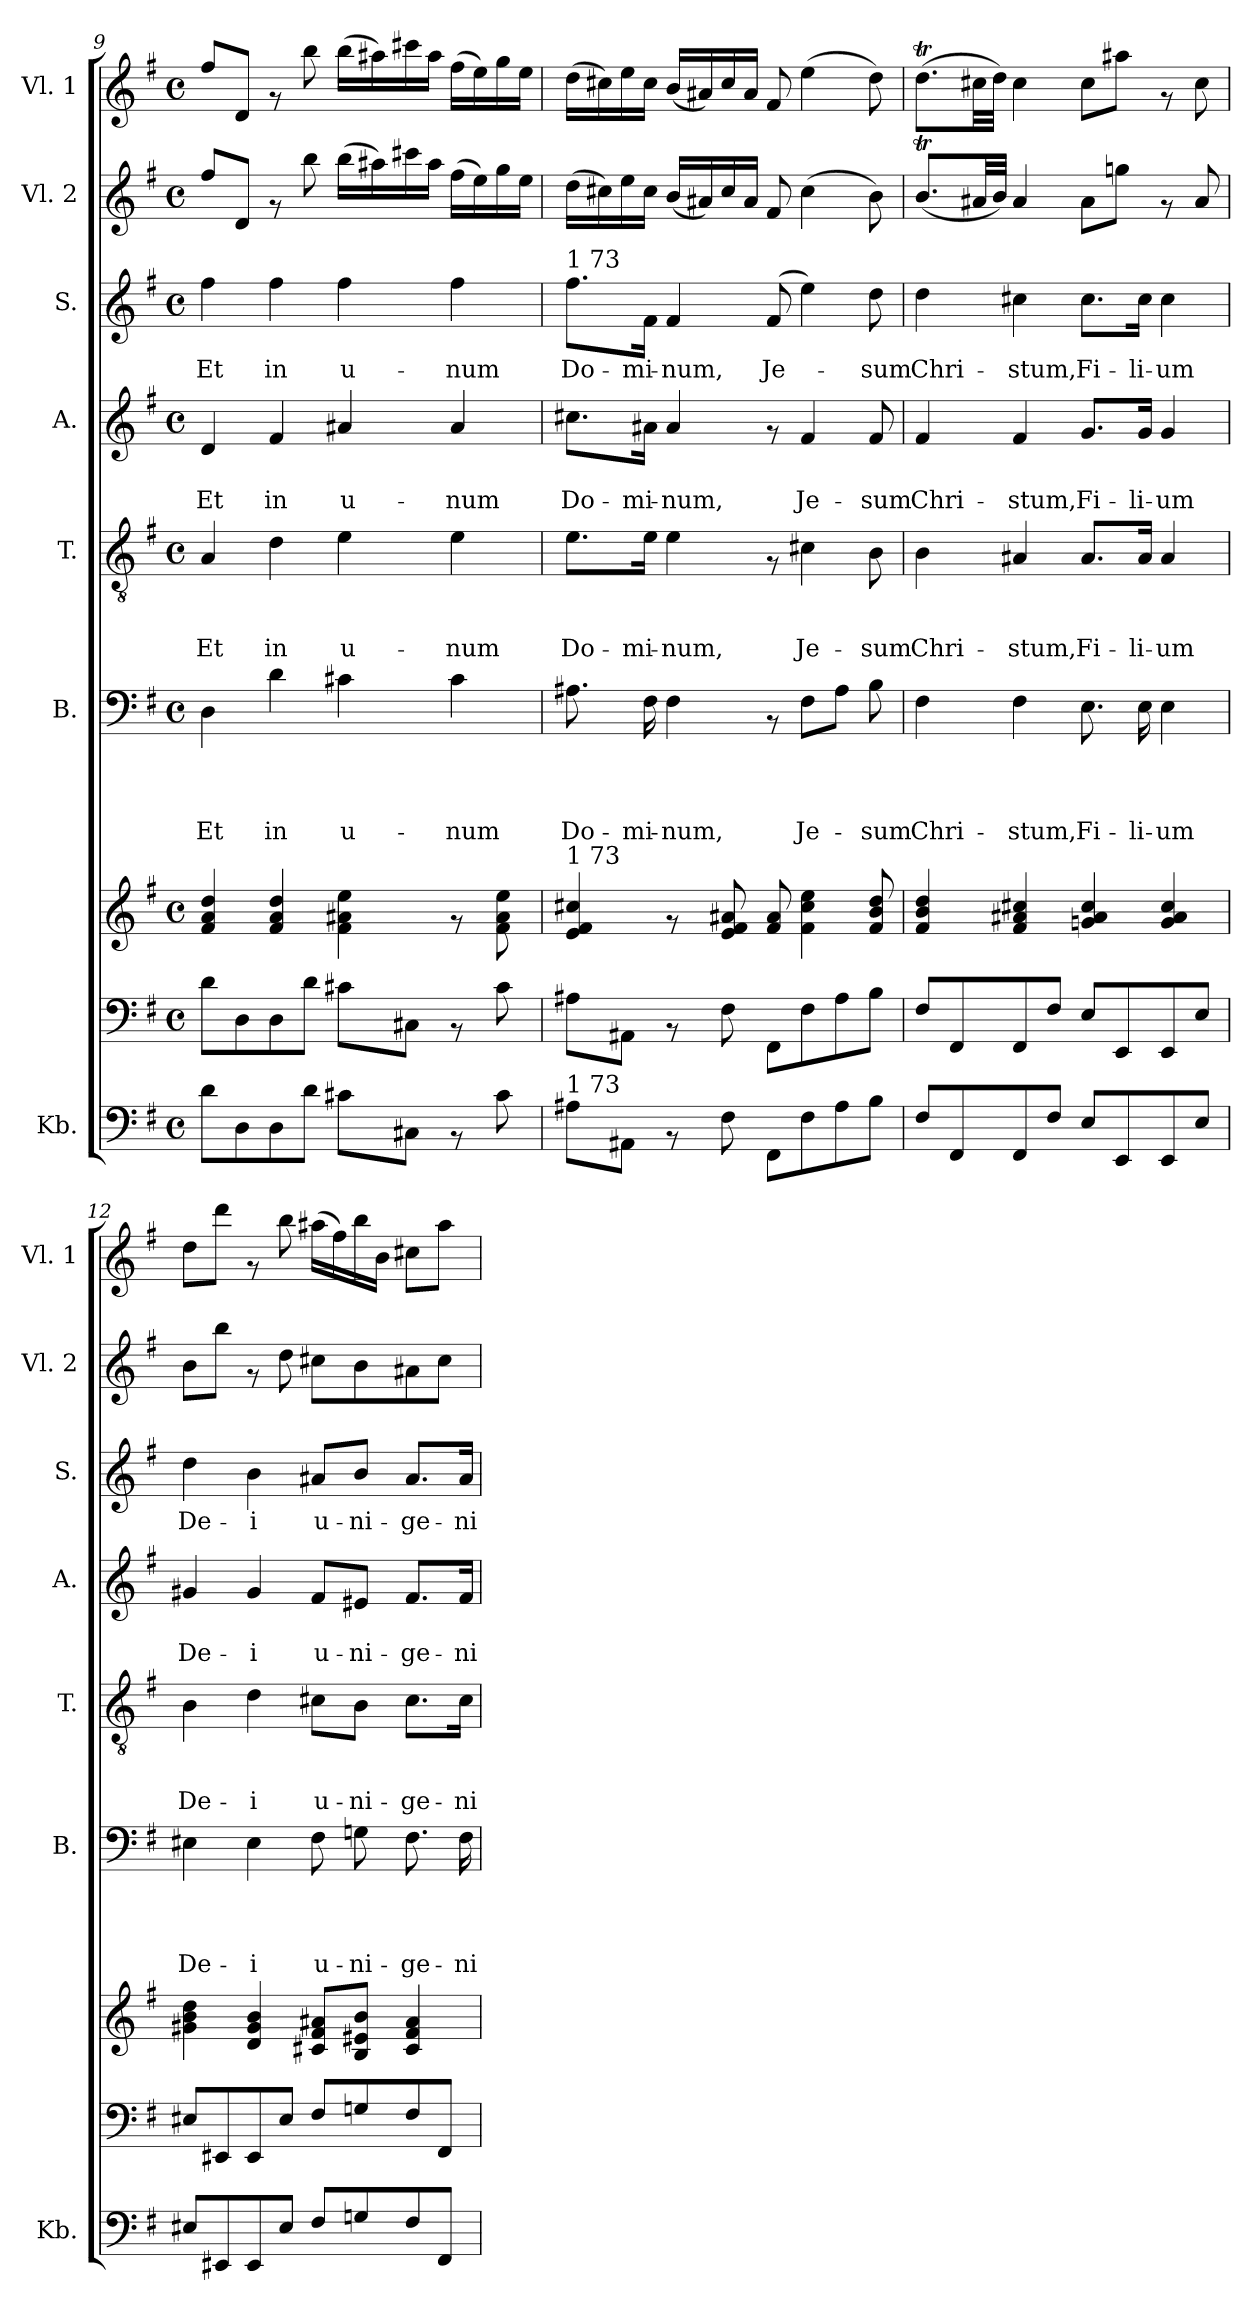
**kern	**kern	**kern	**kern	**text	**text	**text	**text	**kern	**text	**text	**text	**kern	**text	**text	**kern	**text	**kern	**kern
*part9	*part8	*part7	*part6	*part6	*part6	*part6	*part6	*part5	*part5	*part5	*part5	*part4	*part4	*part4	*part3	*part3	*part2	*part1
*staff9	*staff8	*staff7	*staff6	*staff6	*staff6	*staff6	*staff6	*staff5	*staff5	*staff5	*staff5	*staff4	*staff4	*staff4	*staff3	*staff3	*staff2	*staff1
*I"Kb.	*	*	*I"B.	*	*	*	*	*I"T.	*	*	*	*I"A.	*	*	*I"S.	*	*I"Vl. 2	*I"Vl. 1
*I'Kb.	*	*	*I'B.	*	*	*	*	*I'T.	*	*	*	*I'A.	*	*	*I'S.	*	*I'Vl. 2	*I'Vl. 1
*clefF4	*clefF4	*clefG2	*clefF4	*	*	*	*	*clefGv2	*	*	*	*clefG2	*	*	*clefG2	*	*clefG2	*clefG2
*k[f#]	*k[f#]	*k[f#]	*k[f#]	*	*	*	*	*k[f#]	*	*	*	*k[f#]	*	*	*k[f#]	*	*k[f#]	*k[f#]
*G:	*G:	*G:	*G:	*	*	*	*	*G:	*	*	*	*G:	*	*	*G:	*	*G:	*G:
*M4/4	*M4/4	*M4/4	*M4/4	*	*	*	*	*M4/4	*	*	*	*M4/4	*	*	*M4/4	*	*M4/4	*M4/4
*met(c)	*met(c)	*met(c)	*met(c)	*	*	*	*	*met(c)	*	*	*	*met(c)	*	*	*met(c)	*	*met(c)	*met(c)
=9	=9	=9	=9	=9	=9	=9	=9	=9	=9	=9	=9	=9	=9	=9	=9	=9	=9	=9
!	!	!	!	!	!	!	!LO:LY:b	!	!	!	!LO:LY:b	!	!	!LO:LY:b	!	!LO:LY:b	!	!
8d\L	8d\L	4f#/ 4a/ 4dd/	4D\	.	.	.	Et	4A/	.	.	Et	4d/	.	Et	4ff#\	Et	8ff#/L	8ff#/L
8D\	8D\	.	.	.	.	.	.	.	.	.	.	.	.	.	.	.	8d/J	8d/J
!	!	!	!	!	!	!	!LO:LY:b	!	!	!	!LO:LY:b	!	!	!LO:LY:b	!	!LO:LY:b	!	!
8D\	8D\	4f#/ 4a/ 4dd/	4d\	.	.	.	in	4d\	.	.	in	4f#/	.	in	4ff#\	in	8rf	8rf
8d\J	8d\J	.	.	.	.	.	.	.	.	.	.	.	.	.	.	.	8bb\	8bb\
!	!	!	!	!	!	!	!LO:LY:b	!	!	!	!LO:LY:b	!	!	!LO:LY:b	!	!LO:LY:b	!	!
8c#X\L	8c#X\L	4f#\ 4a#X\ 4ee\	4c#X\	.	.	.	u-	4e\	.	.	u-	4a#X/	.	u-	4ff#\	u-	(>16bb\LL	(>16bb\LL
.	.	.	.	.	.	.	.	.	.	.	.	.	.	.	.	.	16aa#X\)	16aa#X\)
8C#X\J	8C#X\J	.	.	.	.	.	.	.	.	.	.	.	.	.	.	.	16ccc#X\	16ccc#X\
.	.	.	.	.	.	.	.	.	.	.	.	.	.	.	.	.	16aa#\JJ	16aa#\JJ
!	!	!	!	!	!	!	!LO:LY:b	!	!	!	!LO:LY:b	!	!	!LO:LY:b	!	!LO:LY:b	!	!
8rAA	8rAA	8rf	4c#\	.	.	.	-num	4e\	.	.	-num	4a#/	.	-num	4ff#\	-num	(>16ff#\LL	(>16ff#\LL
.	.	.	.	.	.	.	.	.	.	.	.	.	.	.	.	.	16ee\)	16ee\)
8c#\	8c#\	8f#\ 8a#\ 8ee\	.	.	.	.	.	.	.	.	.	.	.	.	.	.	16gg\	16gg\
.	.	.	.	.	.	.	.	.	.	.	.	.	.	.	.	.	16ee\JJ	16ee\JJ
!!LO:PB:g=z
=10	=10	=10	=10	=10	=10	=10	=10	=10	=10	=10	=10	=10	=10	=10	=10	=10	=10	=10
!	!	!	!	!	!	!	!	!	!	!	!	!	!	!	!LO:TX:a:t=1 73	!	!	!
!	!	!LO:TX:a:t=1 73	!	!	!	!	!	!	!	!	!	!	!	!	!	!	!	!
!LO:TX:a:t=1 73	!	!	!	!	!	!	!	!	!	!	!	!	!	!	!	!	!	!
!	!	!	!	!	!	!	!LO:LY:b	!	!	!	!LO:LY:b	!	!	!LO:LY:b	!	!LO:LY:b	!	!
8A#X\L	8A#X\L	4e/ 4f#/ 4cc#X/	8.A#X\	.	.	.	Do-	8.e\L	.	.	Do-	8.cc#X\L	.	Do-	8.ff#\L	Do-	(>16dd\LL	(>16dd\LL
.	.	.	.	.	.	.	.	.	.	.	.	.	.	.	.	.	16cc#X\)	16cc#X\)
8AA#X\J	8AA#X\J	.	.	.	.	.	.	.	.	.	.	.	.	.	.	.	16ee\	16ee\
!	!	!	!	!	!	!	!LO:LY:b	!	!	!	!LO:LY:b	!	!	!LO:LY:b	!	!LO:LY:b	!	!
.	.	.	16F#\	.	.	.	-mi-	16e\Jk	.	.	-mi-	16a#X\Jk	.	-mi-	16f#\Jk	-mi-	16cc#\JJ	16cc#\JJ
!	!	!	!	!	!	!	!LO:LY:b	!	!	!	!LO:LY:b	!	!	!LO:LY:b	!	!LO:LY:b	!	!
8rAA	8rAA	8rf	4F#\	.	.	.	-num,	4e\	.	.	-num,	4a#/	.	-num,	4f#/	-num,	(<16b/LL	(<16b/LL
.	.	.	.	.	.	.	.	.	.	.	.	.	.	.	.	.	16a#X/)	16a#X/)
8F#\	8F#\	8e/ 8f#/ 8a#X/	.	.	.	.	.	.	.	.	.	.	.	.	.	.	16cc#/	16cc#/
.	.	.	.	.	.	.	.	.	.	.	.	.	.	.	.	.	16a#/JJ	16a#/JJ
!	!	!	!	!	!	!	!	!	!	!	!	!	!	!	!	!LO:LY:b	!	!
8FF#\L	8FF#\L	8f#/ 8a#/	8rAA	.	.	.	.	8rF	.	.	.	8rf	.	.	(8f#/	Je-	8f#/	8f#/
!	!	!	!	!	!	!	!LO:LY:b	!	!	!	!LO:LY:b	!	!	!LO:LY:b	!	!	!	!
8F#\	8F#\	4f#\ 4cc#\ 4ee\	8F#\L	.	.	.	Je-	4c#X\	.	.	Je-	4f#/	.	Je-	4ee\)	.	(>4cc#\	(>4ee\
8A#\	8A#\	.	8A#\J	.	.	.	.	.	.	.	.	.	.	.	.	.	.	.
!	!	!	!	!	!	!	!LO:LY:b	!	!	!	!LO:LY:b	!	!	!LO:LY:b	!	!LO:LY:b	!	!
8B\J	8B\J	8f#/ 8b/ 8dd/	8B\	.	.	.	-sum	8B\	.	.	-sum	8f#/	.	-sum	8dd\	-sum	8b\)	8dd\)
=11	=11	=11	=11	=11	=11	=11	=11	=11	=11	=11	=11	=11	=11	=11	=11	=11	=11	=11
!	!	!	!	!	!	!	!LO:LY:b	!	!	!	!LO:LY:b	!	!	!LO:LY:b	!	!LO:LY:b	!	!
8F#/L	8F#/L	4f#/ 4b/ 4dd/	4F#\	.	.	.	Chri-	4B\	.	.	Chri-	4f#/	.	Chri-	4dd\	Chri-	(<8.bt/L	(>8.ddT\L
8FF#/	8FF#/	.	.	.	.	.	.	.	.	.	.	.	.	.	.	.	.	.
.	.	.	.	.	.	.	.	.	.	.	.	.	.	.	.	.	32a#X/LL	32cc#X\LL
.	.	.	.	.	.	.	.	.	.	.	.	.	.	.	.	.	32b/JJJ)	32dd\JJJ)
!	!	!	!	!	!	!	!LO:LY:b	!	!	!	!LO:LY:b	!	!	!LO:LY:b	!	!LO:LY:b	!	!
8FF#/	8FF#/	4f#/ 4a#X/ 4cc#X/	4F#\	.	.	.	-stum,	4A#X/	.	.	-stum,	4f#/	.	-stum,	4cc#X\	-stum,	4a#/	4cc#\
8F#/J	8F#/J	.	.	.	.	.	.	.	.	.	.	.	.	.	.	.	.	.
!	!	!	!	!	!	!	!LO:LY:b	!	!	!	!LO:LY:b	!	!	!LO:LY:b	!	!LO:LY:b	!	!
8E/L	8E/L	4gn/ 4a#/ 4cc#/	8.E\	.	.	.	Fi-	8.A#/L	.	.	Fi-	8.g/L	.	Fi-	8.cc#\L	Fi-	8a#\L	8cc#\L
8EE/	8EE/	.	.	.	.	.	.	.	.	.	.	.	.	.	.	.	8ggn\J	8aa#X\J
!	!	!	!	!	!	!	!LO:LY:b	!	!	!	!LO:LY:b	!	!	!LO:LY:b	!	!LO:LY:b	!	!
.	.	.	16E\	.	.	.	-li-	16A#/Jk	.	.	-li-	16g/Jk	.	-li-	16cc#\Jk	-li-	.	.
!	!	!	!	!	!	!	!LO:LY:b	!	!	!	!LO:LY:b	!	!	!LO:LY:b	!	!LO:LY:b	!	!
8EE/	8EE/	4g/ 4a#/ 4cc#/	4E\	.	.	.	-um	4A#/	.	.	-um	4g/	.	-um	4cc#\	-um	8rf	8rf
8E/J	8E/J	.	.	.	.	.	.	.	.	.	.	.	.	.	.	.	8a#/	8cc#\
=12	=12	=12	=12	=12	=12	=12	=12	=12	=12	=12	=12	=12	=12	=12	=12	=12	=12	=12
!	!	!	!	!	!	!	!LO:LY:b	!	!	!	!LO:LY:b	!	!	!LO:LY:b	!	!LO:LY:b	!	!
8E#X/L	8E#X/L	4g#X\ 4b\ 4dd\	4E#X\	.	.	.	De-	4B\	.	.	De-	4g#X/	.	De-	4dd\	De-	8b\L	8dd\L
8EE#X/	8EE#X/	.	.	.	.	.	.	.	.	.	.	.	.	.	.	.	8bb\J	8ddd\J
!	!	!	!	!	!	!	!LO:LY:b	!	!	!	!LO:LY:b	!	!	!LO:LY:b	!	!LO:LY:b	!	!
8EE#/	8EE#/	4d/ 4g#/ 4b/	4E#\	.	.	.	-i	4d\	.	.	-i	4g#/	.	-i	4b\	-i	8rf	8rf
8E#/J	8E#/J	.	.	.	.	.	.	.	.	.	.	.	.	.	.	.	8dd\	8bb\
!	!	!	!	!	!	!	!LO:LY:b	!	!	!	!LO:LY:b	!	!	!LO:LY:b	!	!LO:LY:b	!	!
8F#/L	8F#/L	8c#X/ 8f#/ 8a#X/L	8F#\	.	.	.	u-	8c#X\L	.	.	u-	8f#/L	.	u-	8a#X/L	u-	8cc#X\L	(>16aa#X\LL
.	.	.	.	.	.	.	.	.	.	.	.	.	.	.	.	.	.	16ff#\)
!	!	!	!	!	!	!	!LO:LY:b	!	!	!	!LO:LY:b	!	!	!LO:LY:b	!	!LO:LY:b	!	!
8Gn/	8Gn/	8B/ 8e#X/ 8b/J	8Gn\	.	.	.	-ni-	8B\J	.	.	-ni-	8e#X/J	.	-ni-	8b/J	-ni-	8b\	16bb\
.	.	.	.	.	.	.	.	.	.	.	.	.	.	.	.	.	.	16b\JJ
!	!	!	!	!	!	!	!LO:LY:b	!	!	!	!LO:LY:b	!	!	!LO:LY:b	!	!LO:LY:b	!	!
8F#/	8F#/	4c#/ 4f#/ 4a#/	8.F#\	.	.	.	-ge-	8.c#\L	.	.	-ge-	8.f#/L	.	-ge-	8.a#/L	-ge-	8a#X\	8cc#X\L
8FF#/J	8FF#/J	.	.	.	.	.	.	.	.	.	.	.	.	.	.	.	8cc#\J	8aa#\J
!	!	!	!	!	!	!	!LO:LY:b	!	!	!	!LO:LY:b	!	!	!LO:LY:b	!	!LO:LY:b	!	!
.	.	.	16F#\	.	.	.	-ni-	16c#\Jk	.	.	-ni-	16f#/Jk	.	-ni-	16a#/Jk	-ni-	.	.
=	=	=	=	=	=	=	=	=	=	=	=	=	=	=	=	=	=	=
*-	*-	*-	*-	*-	*-	*-	*-	*-	*-	*-	*-	*-	*-	*-	*-	*-	*-	*-
